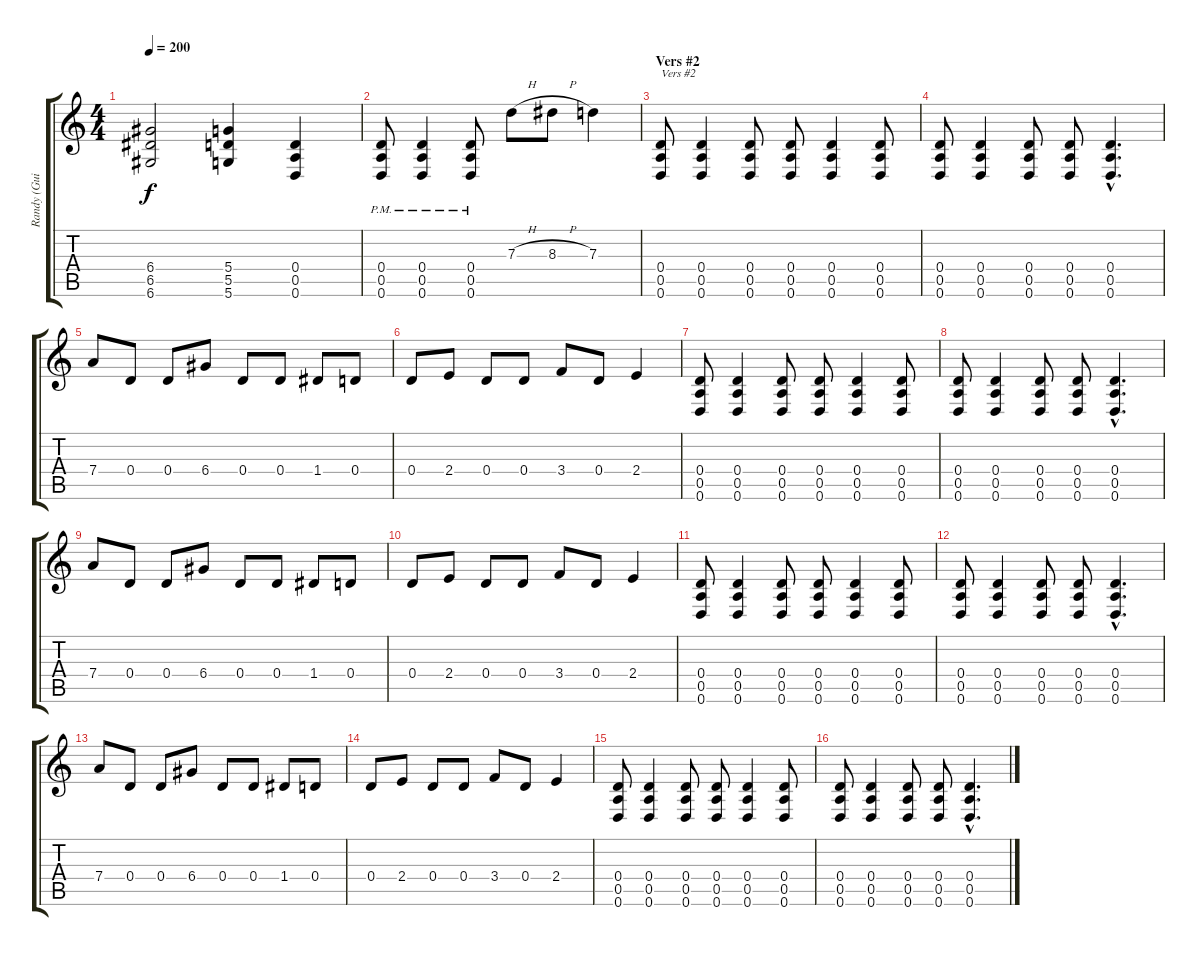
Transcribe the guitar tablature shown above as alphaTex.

\track ("Randy (Guitar + Lyrics)" "Randy (Gui") {instrument distortionguitar}
\staff {score tabs}
\tuning (E4 B3 G3 D3 A2 D2) {hide}
\ts (4 4)
\tempo 200
\clef g2
\ks c
(6.4 6.5 6.6).2{dy f} (5.4 5.5 5.6).4 (0.4 0.5 0.6).4 |
(0.4{pm} 0.5 0.6).8 (0.4{pm} 0.5 0.6).4 (0.4{pm} 0.5 0.6).8 7.3{h}.8 8.3{h}.8 7.3.4 |
\section ("" "Vers #2")
(0.4 0.5 0.6).8{txt "Vers #2"} (0.4 0.5 0.6).4 (0.4 0.5 0.6).8 (0.4 0.5 0.6).8 (0.4 0.5 0.6).4 (0.4 0.5 0.6).8 |
(0.4 0.5 0.6).8 (0.4 0.5 0.6).4 (0.4 0.5 0.6).8 (0.4 0.5 0.6).8 (0.4{hac} 0.5{hac} 0.6{hac}).4{d} |
7.4.8 0.4.8 0.4.8 6.4.8 0.4.8 0.4.8 1.4.8 0.4.8 |
0.4.8 2.4.8 0.4.8 0.4.8 3.4.8 0.4.8 2.4.4 |
(0.4 0.5 0.6).8 (0.4 0.5 0.6).4 (0.4 0.5 0.6).8 (0.4 0.5 0.6).8 (0.4 0.5 0.6).4 (0.4 0.5 0.6).8 |
(0.4 0.5 0.6).8 (0.4 0.5 0.6).4 (0.4 0.5 0.6).8 (0.4 0.5 0.6).8 (0.4{hac} 0.5{hac} 0.6{hac}).4{d} |
7.4.8 0.4.8 0.4.8 6.4.8 0.4.8 0.4.8 1.4.8 0.4.8 |
0.4.8 2.4.8 0.4.8 0.4.8 3.4.8 0.4.8 2.4.4 |
(0.4 0.5 0.6).8 (0.4 0.5 0.6).4 (0.4 0.5 0.6).8 (0.4 0.5 0.6).8 (0.4 0.5 0.6).4 (0.4 0.5 0.6).8 |
(0.4 0.5 0.6).8 (0.4 0.5 0.6).4 (0.4 0.5 0.6).8 (0.4 0.5 0.6).8 (0.4{hac} 0.5{hac} 0.6{hac}).4{d} |
7.4.8 0.4.8 0.4.8 6.4.8 0.4.8 0.4.8 1.4.8 0.4.8 |
0.4.8 2.4.8 0.4.8 0.4.8 3.4.8 0.4.8 2.4.4 |
(0.4 0.5 0.6).8 (0.4 0.5 0.6).4 (0.4 0.5 0.6).8 (0.4 0.5 0.6).8 (0.4 0.5 0.6).4 (0.4 0.5 0.6).8 |
(0.4 0.5 0.6).8 (0.4 0.5 0.6).4 (0.4 0.5 0.6).8 (0.4 0.5 0.6).8 (0.4{hac} 0.5{hac} 0.6{hac}).4{d}
